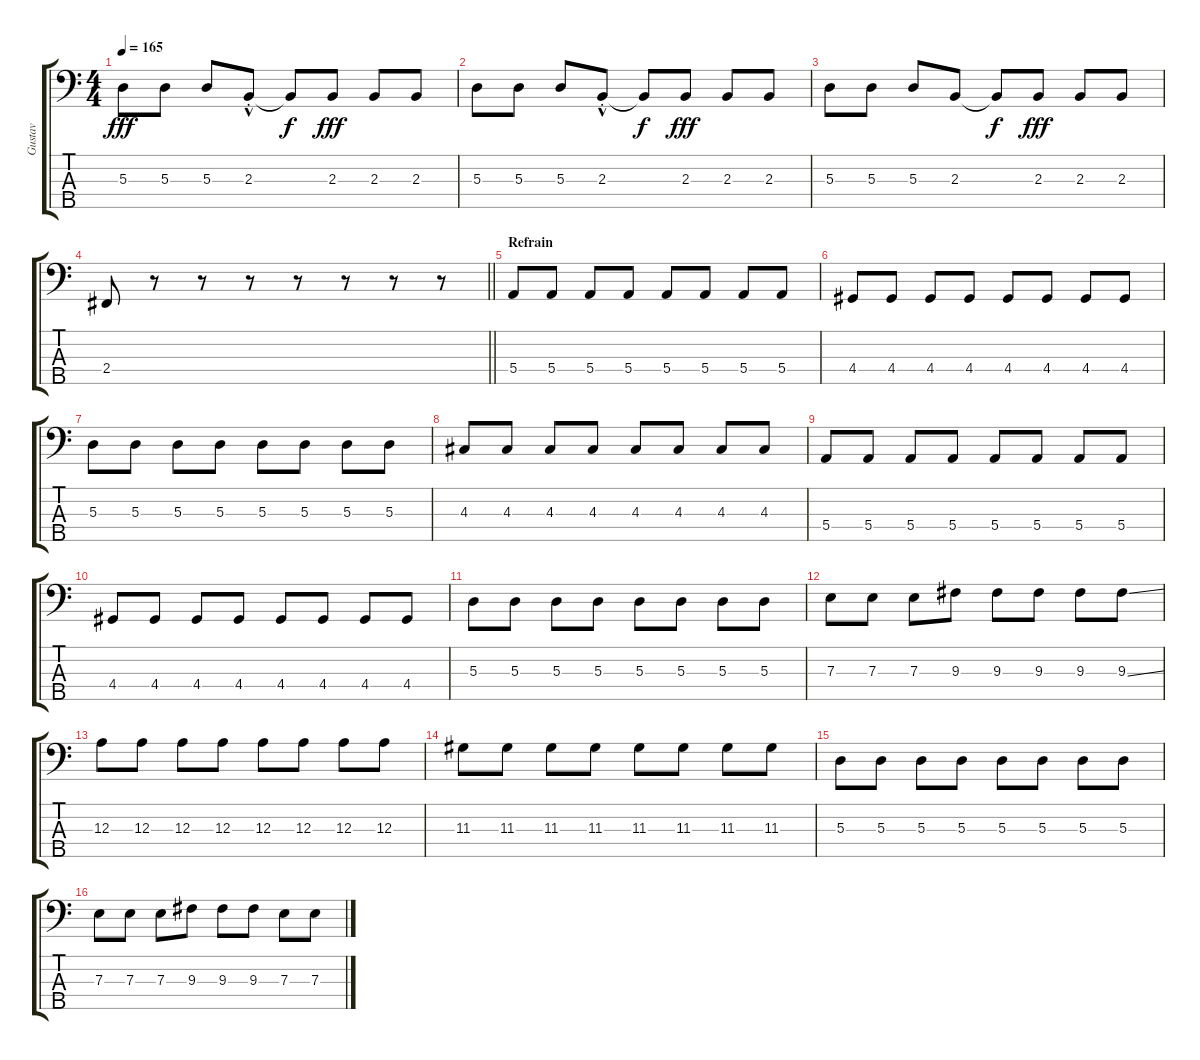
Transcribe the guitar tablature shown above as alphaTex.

\track ("Gustav" "Gustav") {instrument electricbasspick}
\staff {score tabs}
\tuning (G2 D2 A1 E1 B0) {hide}
\ts (4 4)
\tempo 165
\clef f4
\ks c
5.3.8{dy fff} 5.3.8 5.3.8 2.3{hac st}.8 2.3{t}.8{dy f} 2.3.8{dy fff} 2.3.8 2.3.8 |
5.3.8 5.3.8 5.3.8 2.3{hac st}.8 2.3{t}.8{dy f} 2.3.8{dy fff} 2.3.8 2.3.8 |
5.3.8 5.3.8 5.3.8 2.3.8 2.3{t}.8{dy f} 2.3.8{dy fff} 2.3.8 2.3.8 |
\barLineRight lightlight
2.4.8 r.8 r.8 r.8 r.8 r.8 r.8 r.8 |
\section ("" "Refrain")
5.4.8 5.4.8 5.4.8 5.4.8 5.4.8 5.4.8 5.4.8 5.4.8 |
4.4.8 4.4.8 4.4.8 4.4.8 4.4.8 4.4.8 4.4.8 4.4.8 |
5.3.8 5.3.8 5.3.8 5.3.8 5.3.8 5.3.8 5.3.8 5.3.8 |
4.3.8 4.3.8 4.3.8 4.3.8 4.3.8 4.3.8 4.3.8 4.3.8 |
5.4.8 5.4.8 5.4.8 5.4.8 5.4.8 5.4.8 5.4.8 5.4.8 |
4.4.8 4.4.8 4.4.8 4.4.8 4.4.8 4.4.8 4.4.8 4.4.8 |
5.3.8 5.3.8 5.3.8 5.3.8 5.3.8 5.3.8 5.3.8 5.3.8 |
7.3.8 7.3.8 7.3.8 9.3.8 9.3.8 9.3.8 9.3.8 9.3{ss}.8 |
12.3.8 12.3.8 12.3.8 12.3.8 12.3.8 12.3.8 12.3.8 12.3.8 |
11.3.8 11.3.8 11.3.8 11.3.8 11.3.8 11.3.8 11.3.8 11.3.8 |
5.3.8 5.3.8 5.3.8 5.3.8 5.3.8 5.3.8 5.3.8 5.3.8 |
7.3.8 7.3.8 7.3.8 9.3.8 9.3.8 9.3.8 7.3.8 7.3.8
